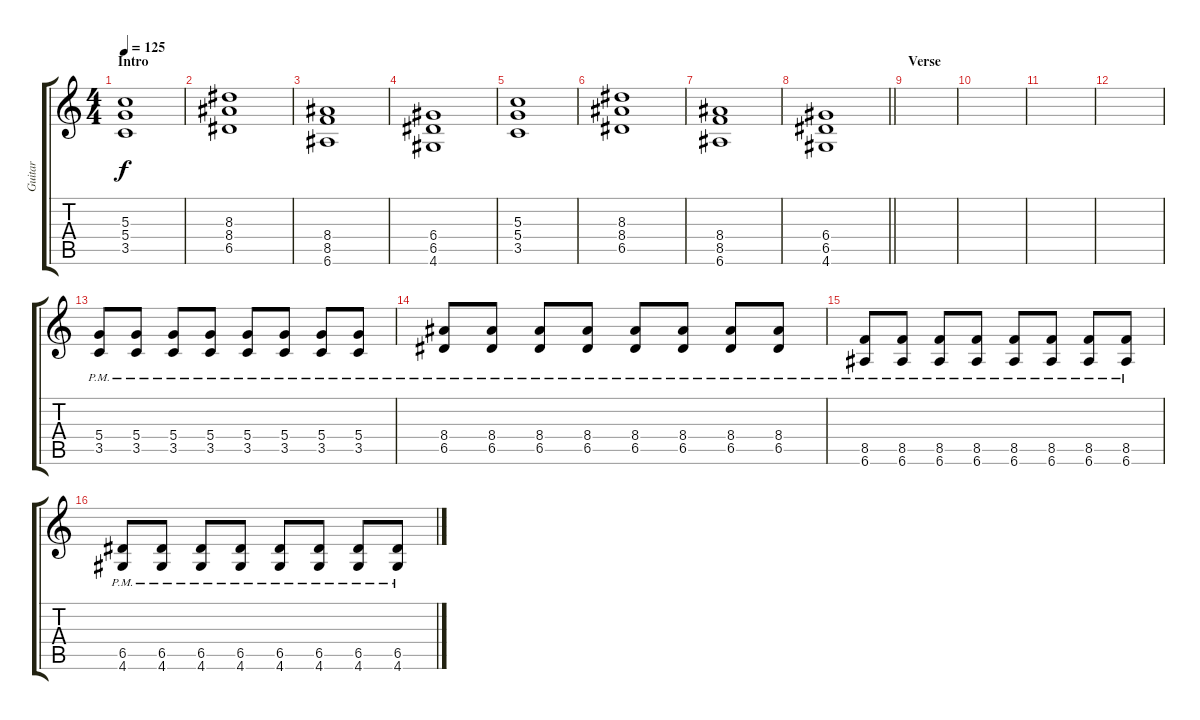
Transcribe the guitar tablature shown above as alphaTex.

\track ("Guitar" "Guitar") {instrument overdrivenguitar}
\staff {score tabs}
\tuning (E4 B3 G3 D3 A2 E2) {hide}
\ts (4 4)
\section ("" "Intro")
\tempo 125
\clef g2
\ks c
(5.3 5.4 3.5).1{dy f} |
(8.3 8.4 6.5).1 |
(8.4 8.5 6.6).1 |
(6.4 6.5 4.6).1 |
(5.3 5.4 3.5).1 |
(8.3 8.4 6.5).1 |
(8.4 8.5 6.6).1 |
\barLineRight lightlight
(6.4 6.5 4.6).1 |
\section ("" "Verse")
|
|
|
|
(5.4{pm} 3.5{pm}).8 (5.4{pm} 3.5{pm}).8 (5.4{pm} 3.5{pm}).8 (5.4{pm} 3.5{pm}).8 (5.4{pm} 3.5{pm}).8 (5.4{pm} 3.5{pm}).8 (5.4{pm} 3.5{pm}).8 (5.4{pm} 3.5{pm}).8 |
(8.4{pm} 6.5{pm}).8 (8.4{pm} 6.5{pm}).8 (8.4{pm} 6.5{pm}).8 (8.4{pm} 6.5{pm}).8 (8.4{pm} 6.5{pm}).8 (8.4{pm} 6.5{pm}).8 (8.4{pm} 6.5{pm}).8 (8.4{pm} 6.5{pm}).8 |
(8.5{pm} 6.6{pm}).8 (8.5{pm} 6.6{pm}).8 (8.5{pm} 6.6{pm}).8 (8.5{pm} 6.6{pm}).8 (8.5{pm} 6.6{pm}).8 (8.5{pm} 6.6{pm}).8 (8.5{pm} 6.6{pm}).8 (8.5{pm} 6.6{pm}).8 |
(6.5{pm} 4.6{pm}).8 (6.5{pm} 4.6{pm}).8 (6.5{pm} 4.6{pm}).8 (6.5{pm} 4.6{pm}).8 (6.5{pm} 4.6{pm}).8 (6.5{pm} 4.6{pm}).8 (6.5{pm} 4.6{pm}).8 (6.5{pm} 4.6{pm}).8
